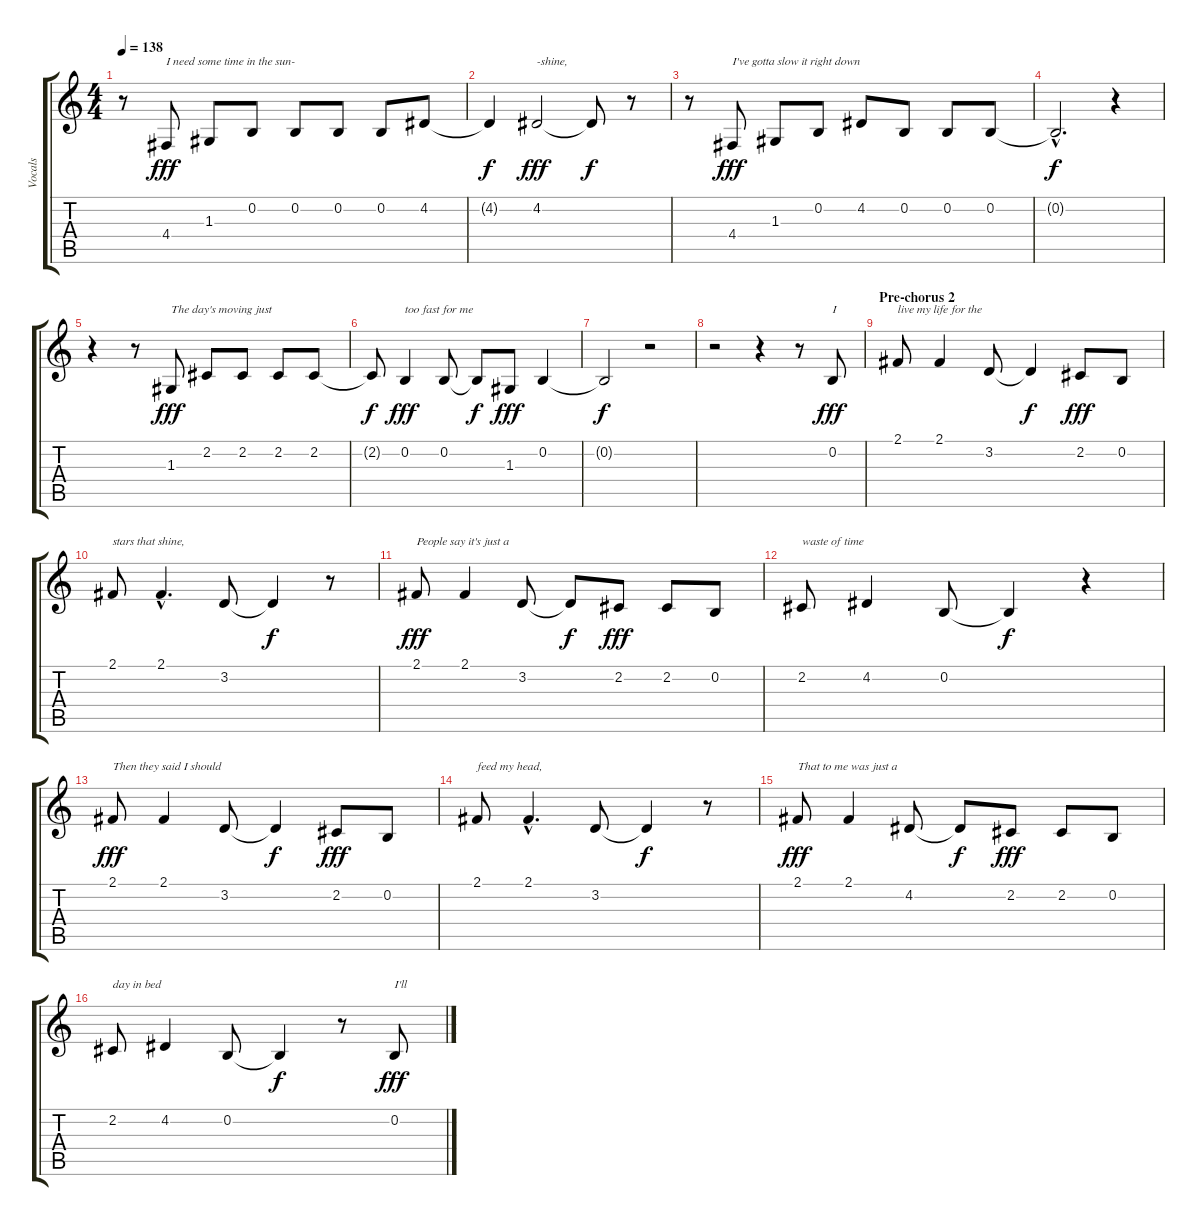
\track ("Vocals" "Vocals") {instrument tenorsax}
\staff {score tabs}
\tuning (E4 B3 G3 D3 A2 E2) {hide}
\ts (4 4)
\tempo 138
\clef g2
\ks c
r.8{dy f} 4.4.8{txt "I need some time in the sun-" dy fff} 1.3.8 0.2.8 0.2.8 0.2.8 0.2.8 4.2.8 |
4.2{t}.4{dy f} 4.2.2{txt "-shine," dy fff} 4.2{t}.8{dy f} r.8 |
r.8 4.4.8{txt "I've gotta slow it right down" dy fff} 1.3.8 0.2.8 4.2.8 0.2.8 0.2.8 0.2.8 |
0.2{hac t}.2{d dy f} r.4 |
r.4 r.8 1.3.8{txt "The day's moving just" dy fff} 2.2.8 2.2.8 2.2.8 2.2.8 |
2.2{t}.8{dy f} 0.2.4{txt "too fast for me" dy fff} 0.2.8 0.2{t}.8{dy f} 1.3.8{dy fff} 0.2.4 |
0.2{t}.2{dy f} r.2 |
r.2 r.4 r.8 0.2.8{txt "I" dy fff} |
\section ("" "Pre-chorus 2")
2.1.8{txt "live my life for the"} 2.1.4 3.2.8 3.2{t}.4{dy f} 2.2.8{dy fff} 0.2.8 |
2.1.8{txt "stars that shine,"} 2.1{hac}.4{d} 3.2.8 3.2{t}.4{dy f} r.8 |
2.1.8{txt "People say it's just a" dy fff} 2.1.4 3.2.8 3.2{t}.8{dy f} 2.2.8{dy fff} 2.2.8 0.2.8 |
2.2.8{txt "waste of time"} 4.2.4 0.2.8 0.2{t}.4{dy f} r.4 |
2.1.8{txt "Then they said I should" dy fff} 2.1.4 3.2.8 3.2{t}.4{dy f} 2.2.8{dy fff} 0.2.8 |
2.1.8{txt "feed my head,"} 2.1{hac}.4{d} 3.2.8 3.2{t}.4{dy f} r.8 |
2.1.8{txt "That to me was just a" dy fff} 2.1.4 4.2.8 4.2{t}.8{dy f} 2.2.8{dy fff} 2.2.8 0.2.8 |
2.2.8{txt "day in bed"} 4.2.4 0.2.8 0.2{t}.4{dy f} r.8 0.2.8{txt "I'll" dy fff}
